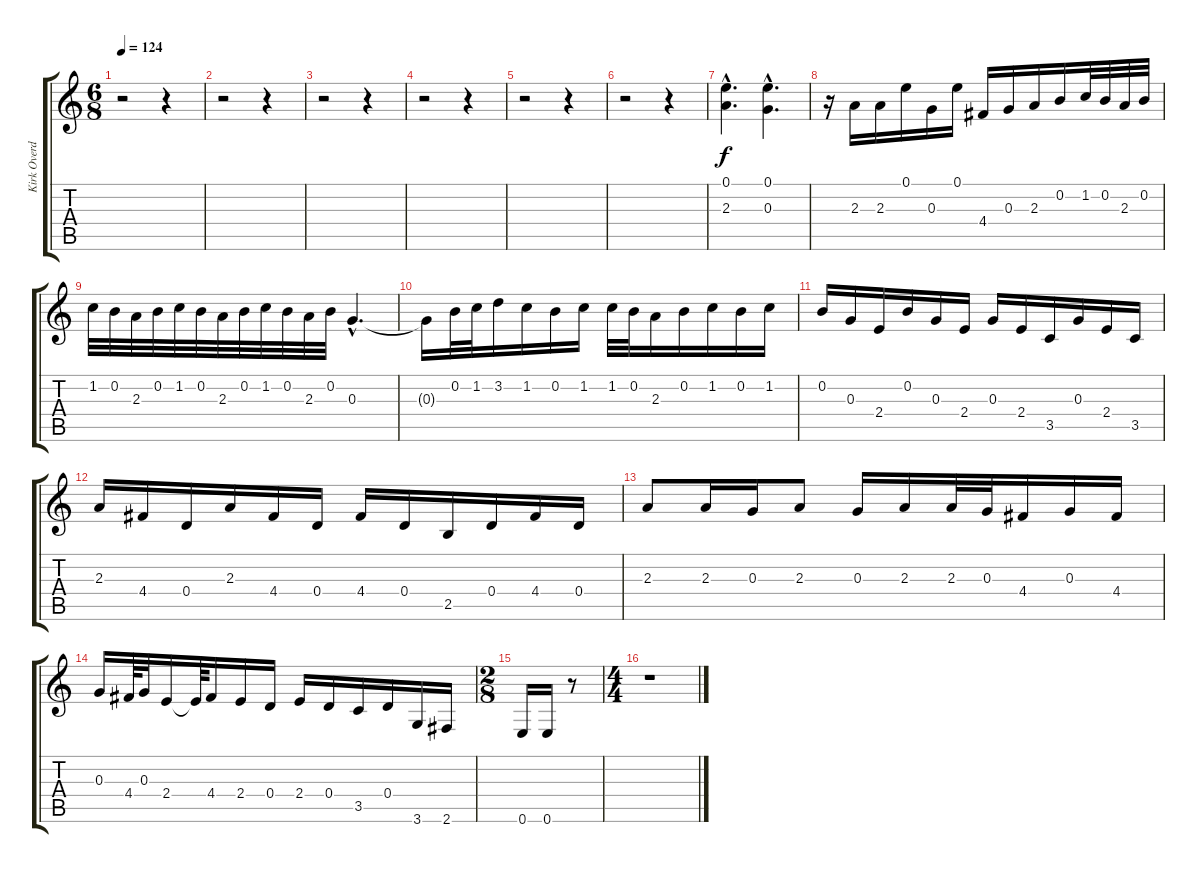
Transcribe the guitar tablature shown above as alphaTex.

\track ("Kirk Overdrive" "Kirk Overd") {instrument overdrivenguitar}
\staff {score tabs}
\tuning (E4 B3 G3 D3 A2 E2) {hide}
\ts (6 8)
\tempo 124
\clef g2
\ks c
r.2{dy f} r.4 |
r.2 r.4 |
r.2 r.4 |
r.2 r.4 |
r.2 r.4 |
r.2 r.4 |
(0.1{hac} 2.3{hac}).4{d} (0.1{hac} 0.3{hac}).4{d} |
r.16 2.3.16 2.3.16 0.1.16 0.3.16 0.1.16 4.4.16 0.3.16 2.3.16 0.2.16 1.2.32 0.2.32 2.3.32 0.2.32 |
1.2.32 0.2.32 2.3.32 0.2.32 1.2.32 0.2.32 2.3.32 0.2.32 1.2.32 0.2.32 2.3.32 0.2.32 0.3{hac}.4{d} |
0.3{t}.16 0.2.32 1.2.32 3.2.16 1.2.16 0.2.16 1.2.16 1.2.32 0.2.32 2.3.16 0.2.16 1.2.16 0.2.16 1.2.16 |
0.2.16 0.3.16 2.4.16 0.2.16 0.3.16 2.4.16 0.3.16 2.4.16 3.5.16 0.3.16 2.4.16 3.5.16 |
2.3.16 4.4.16 0.4.16 2.3.16 4.4.16 0.4.16 4.4.16 0.4.16 2.5.16 0.4.16 4.4.16 0.4.16 |
2.3.8 2.3.16 0.3.16 2.3.8 0.3.16 2.3.16 2.3.32 0.3.32 4.4.16 0.3.16 4.4.16 |
0.3.16 4.4.64 0.3.32 2.4.16 2.4{t}.64 4.4.16 2.4.16 0.4.16 2.4.16 0.4.16 3.5.16 0.4.16 3.6.16 2.6.16 |
\ts (2 8)
0.6.16 0.6.16 r.8 |
\ts (4 4)
r.1
